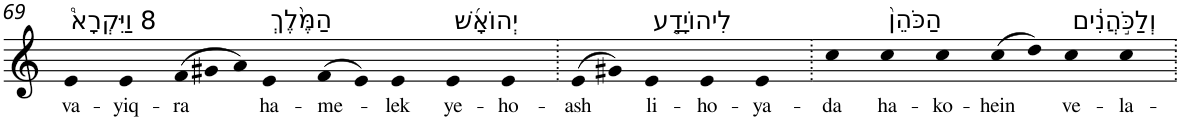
**kern	**text
*part1	*part1
*staff1	*staff1
*I"Piano	*
*I'Pno	*
!!LO:PB:g=z
*clefG2	*
*k[]	*
=69	=69
!LO:TX:a:t=8 וַיִּקְרָא֩	!
!	!LO:LY:b
4e	va-
!	!LO:LY:b
4e	-yiq-
*Xtuplet	*
!	!LO:LY:b
(>12f	-ra
12g#X	.
12a)	.
!LO:TX:a:t=הַמֶּ֨לֶךְ	!
!	!LO:LY:b
4e	ha-
!	!LO:LY:b
(>8f	-me-
8e)	.
!	!LO:LY:b
4e	-lek
!LO:TX:a:t=יְהוֹאָ֜שׁ	!
!	!LO:LY:b
4e	ye-
!	!LO:LY:b
4e	-ho-
=70.	=70.
!	!LO:LY:b
(>8e	-ash
8g#X)	.
!LO:TX:a:t=לִיהוֹיָדָ֤ע	!
!	!LO:LY:b
4e	li-
!	!LO:LY:b
4e	-ho-
!	!LO:LY:b
4e	-ya-
=71.	=71.
!	!LO:LY:b
4cc	-da
!LO:TX:a:t=הַכֹּהֵן֙	!
!	!LO:LY:b
4cc	ha-
!	!LO:LY:b
4cc	-ko-
!	!LO:LY:b
(>8cc	-hein
8dd)	.
!LO:TX:a:t=וְלַכֹּ֣הֲנִ֔ים	!
!	!LO:LY:b
4cc	ve-
!	!LO:LY:b
4cc	-la-
=.	=.
*-	*-
